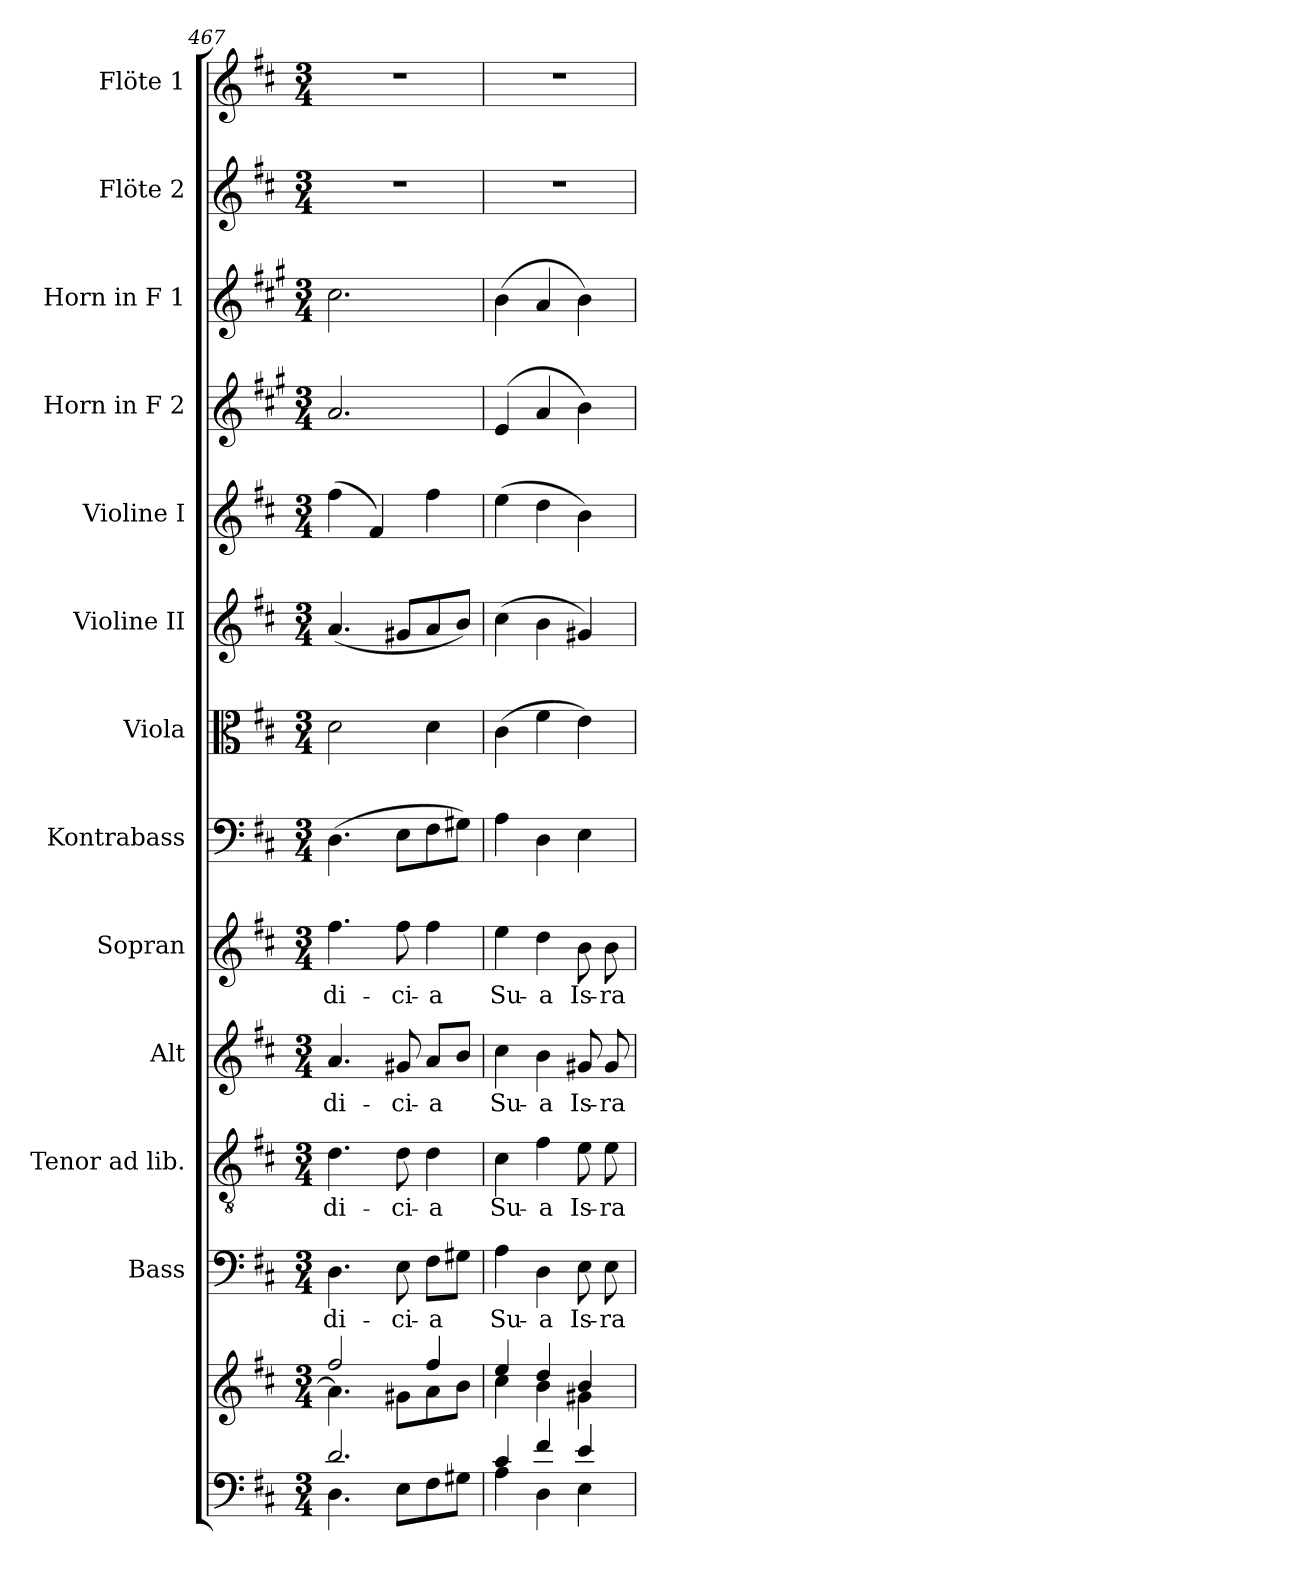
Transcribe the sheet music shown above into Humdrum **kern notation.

**kern	**kern	**kern	**text	**kern	**text	**kern	**text	**kern	**text	**kern	**kern	**kern	**kern	**kern	**kern	**kern	**kern
*part13	*part13	*part12	*part12	*part11	*part11	*part10	*part10	*part9	*part9	*part8	*part7	*part6	*part5	*part4	*part3	*part2	*part1
*staff14	*staff13	*staff12	*staff12	*staff11	*staff11	*staff10	*staff10	*staff9	*staff9	*staff8	*staff7	*staff6	*staff5	*staff4	*staff3	*staff2	*staff1
*	*	*I"Bass	*	*I"Tenor ad lib.	*	*I"Alt	*	*I"Sopran	*	*I"Kontrabass	*I"Viola	*I"Violine II	*I"Violine I	*I"Horn in F 2	*I"Horn in F 1	*I"Flöte 2	*I"Flöte 1
*	*	*I'B.	*	*I'T.	*	*I'A.	*	*I'S.	*	*I'Kb.	*I'Vla.	*I'Vl. II	*I'Vl. I	*	*	*I'Fl. 2	*I'Fl. 1
*clefF4	*clefG2	*clefF4	*	*clefGv2	*	*clefG2	*	*clefG2	*	*clefF4	*clefC3	*clefG2	*clefG2	*clefG2	*clefG2	*clefG2	*clefG2
*	*	*	*	*	*	*	*	*	*	*ITrd7c12	*	*	*	*ITrd4c7	*ITrd4c7	*	*
*k[f#c#]	*k[f#c#]	*k[f#c#]	*	*k[f#c#]	*	*k[f#c#]	*	*k[f#c#]	*	*k[f#c#]	*k[f#c#]	*k[f#c#]	*k[f#c#]	*k[f#c#]	*k[f#c#]	*k[f#c#]	*k[f#c#]
*D:	*D:	*D:	*	*D:	*	*D:	*	*D:	*	*D:	*D:	*D:	*D:	*D:	*D:	*D:	*D:
*M3/4	*M3/4	*M3/4	*	*M3/4	*	*M3/4	*	*M3/4	*	*M3/4	*M3/4	*M3/4	*M3/4	*M3/4	*M3/4	*M3/4	*M3/4
=467	=467	=467	=467	=467	=467	=467	=467	=467	=467	=467	=467	=467	=467	=467	=467	=467	=467
*^	*^	*	*	*	*	*	*	*	*	*	*	*	*	*	*	*	*
!	!	!	!	!	!LO:LY:b	!	!LO:LY:b	!	!LO:LY:b	!	!LO:LY:b	!	!	!	!	!	!	!	!
2.d/	4.D\	2ff#/	4.a\]	4.D\	-di-	4.d\	-di-	4.a/	-di-	4.ff#\	-di-	(>4.DD\	2d\	(<4.a/	(>4ff#\	2.d/	2.f#\	2.r	2.r
.	.	.	.	.	.	.	.	.	.	.	.	.	.	.	4f#/)	.	.	.	.
!	!	!	!	!	!LO:LY:b	!	!LO:LY:b	!	!LO:LY:b	!	!LO:LY:b	!	!	!	!	!	!	!	!
.	8E\L	.	8g#X\L	8E\	-ci-	8d\	-ci-	8g#X/	-ci-	8ff#\	-ci-	8EE\L	.	8g#X/L	.	.	.	.	.
!	!	!	!	!	!LO:LY:b	!	!LO:LY:b	!	!LO:LY:b	!	!LO:LY:b	!	!	!	!	!	!	!	!
.	8F#\	4ff#/	8a\	8F#\L	-a	4d\	-a	8a/L	-a	4ff#\	-a	8FF#\	4d\	8a/	4ff#\	.	.	.	.
.	8G#X\J	.	8b\J	8G#X\J	.	.	.	8b/J	.	.	.	8GG#X\J)	.	8b/J)	.	.	.	.	.
!!LO:PB:g=z
=468	=468	=468	=468	=468	=468	=468	=468	=468	=468	=468	=468	=468	=468	=468	=468	=468	=468	=468	=468
!	!	!	!	!	!LO:LY:b	!	!LO:LY:b	!	!LO:LY:b	!	!LO:LY:b	!	!	!	!	!	!	!	!
4c#/	4A\	4ee/	4cc#\	4A\	Su-	4c#\	Su-	4cc#\	Su-	4ee\	Su-	4AA\	(>4c#\	(>4cc#\	(>4ee\	(4A/	(>4e\	2.r	2.r
!	!	!	!	!	!LO:LY:b	!	!LO:LY:b	!	!LO:LY:b	!	!LO:LY:b	!	!	!	!	!	!	!	!
4f#/	4D\	4dd/	4b\	4D\	-a	4f#\	-a	4b\	-a	4dd\	-a	4DD\	4f#\	4b\	4dd\	4d/	4d/	.	.
!	!	!	!	!	!LO:LY:b	!	!LO:LY:b	!	!LO:LY:b	!	!LO:LY:b	!	!	!	!	!	!	!	!
4e/	4E\	4b/	4g#X\	8E\	Is-	8e\	Is-	8g#X/	Is-	8b\	Is-	4EE\	4e\)	4g#X/)	4b\)	4e\)	4e\)	.	.
!	!	!	!	!	!LO:LY:b	!	!LO:LY:b	!	!LO:LY:b	!	!LO:LY:b	!	!	!	!	!	!	!	!
.	.	.	.	8E\	-ra-	8e\	-ra-	8g#/	-ra-	8b\	-ra-	.	.	.	.	.	.	.	.
*v	*v	*	*	*	*	*	*	*	*	*	*	*	*	*	*	*	*	*	*
*	*v	*v	*	*	*	*	*	*	*	*	*	*	*	*	*	*	*	*
=	=	=	=	=	=	=	=	=	=	=	=	=	=	=	=	=	=
*-	*-	*-	*-	*-	*-	*-	*-	*-	*-	*-	*-	*-	*-	*-	*-	*-	*-
